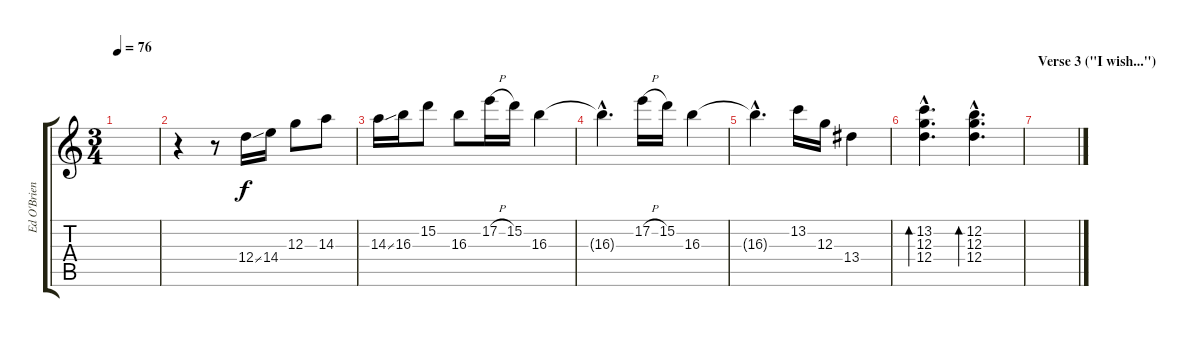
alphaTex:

\track ("Ed O'Brien (right)" "Ed O'Brien") {instrument electricguitarclean}
\staff {score tabs}
\tuning (E4 B3 G3 D3 A2 E2) {hide}
\ts (3 4)
\tempo 76
\clef g2
\ks c
|
r.4 r.8 12.4{ss}.16 14.4.16 12.3.8 14.3.8 |
14.3{ss}.16 16.3.16 15.2.8 16.3.8 17.2{h}.16 15.2.16 16.3.4 |
16.3{hac t}.4{d} 17.2{h}.16 15.2.16 16.3.4 |
16.3{hac t}.4{d} 13.2.16 12.3.16 13.4.4 |
(13.2{hac} 12.3{hac} 12.4{hac}).4{d bd 120} (12.2{hac} 12.3{hac} 12.4{hac}).4{d bd 120} |
\section ("" "Verse 3 (\"I wish...\")")
